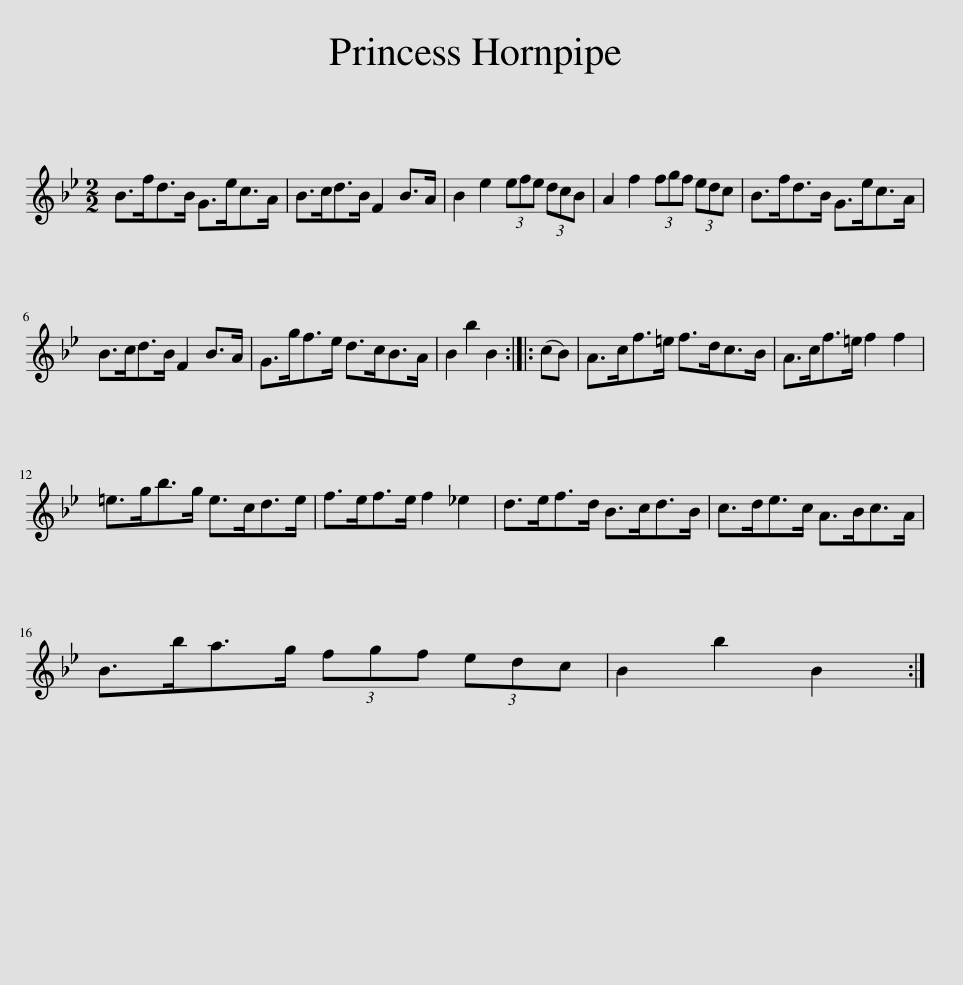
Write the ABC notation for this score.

X:1
L:1/8
M:2/2
I:linebreak $
K:Bb
V:1 treble
V:1
 B>fd>B G>ec>A | B>cd>B F2 B>A | B2 e2 (3efe (3dcB | A2 f2 (3fgf (3edc | B>fd>B G>ec>A |$ %5
 B>cd>B F2 B>A | G>gf>e d>cB>A | B2 b2 B2 :: (cB) | A>cf>=e f>dc>B | %10
 A>cf>=e f2 f2 |$ =e>gb>g e>cd>e | f>ef>e f2 _e2 | d>ef>d B>cd>B | c>de>c A>Bc>A |$ %15
 B>ba>g (3fgf (3edc | B2 b2 B2 :| %17
